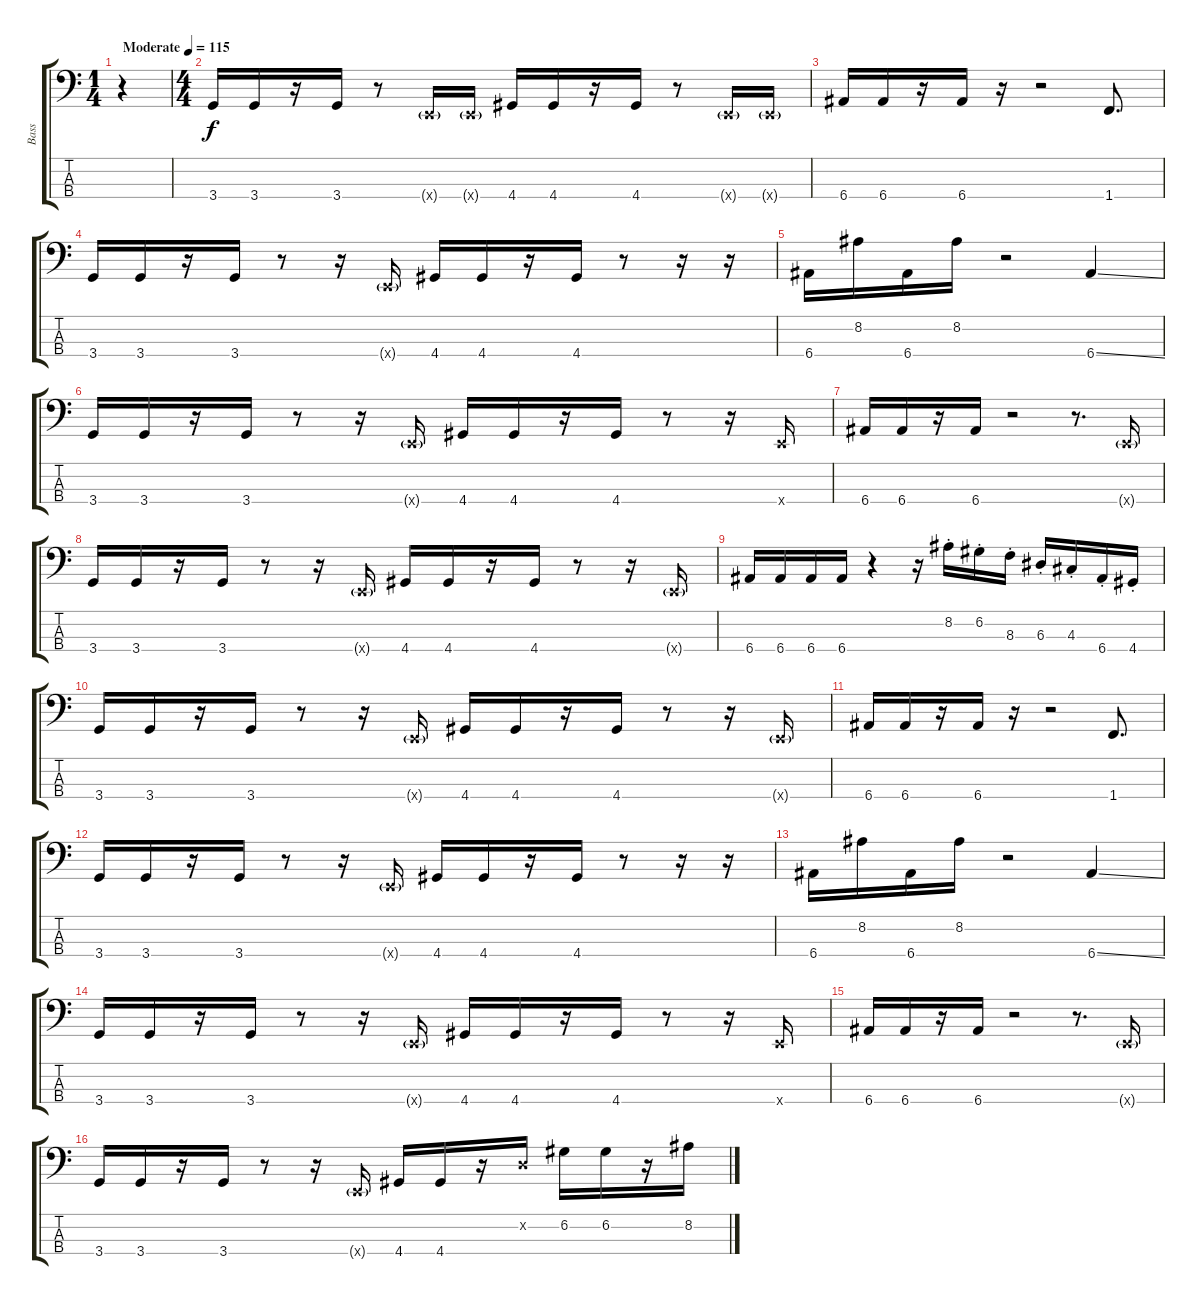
\track ("Bass" "Bass") {instrument electricbassfinger}
\staff {score tabs}
\tuning (G2 D2 A1 E1) {hide}
\ts (1 4)
\tempo (115 "Moderate")
\clef f4
\ks c
r.4{dy f instrument electricbassfinger} |
\ts (4 4)
3.4.16 3.4.16 r.16 3.4.16 r.8 0.4{g x}.16 0.4{g x}.16 4.4.16 4.4.16 r.16 4.4.16 r.8 0.4{g x}.16 0.4{g x}.16 |
6.4.16 6.4.16 r.16 6.4.16 r.16 r.2 1.4.8{d} |
3.4.16 3.4.16 r.16 3.4.16 r.8 r.16 0.4{g x}.16 4.4.16 4.4.16 r.16 4.4.16 r.8 r.16 r.16 |
6.4.16 8.2.16 6.4.16 8.2.16 r.2 6.4{ss}.4 |
3.4.16 3.4.16 r.16 3.4.16 r.8 r.16 0.4{g x}.16 4.4.16 4.4.16 r.16 4.4.16 r.8 r.16 0.4{x}.16 |
6.4.16 6.4.16 r.16 6.4.16 r.2 r.8{d} 0.4{g x}.16 |
3.4.16 3.4.16 r.16 3.4.16 r.8 r.16 0.4{g x}.16 4.4.16 4.4.16 r.16 4.4.16 r.8 r.16 0.4{g x}.16 |
6.4.16 6.4.16 6.4.16 6.4.16 r.4 r.16 8.2{st}.16 6.2{st}.16 8.3{st}.16 6.3{st}.16 4.3{st}.16 6.4{st}.16 4.4{st}.16 |
3.4.16 3.4.16 r.16 3.4.16 r.8 r.16 0.4{g x}.16 4.4.16 4.4.16 r.16 4.4.16 r.8 r.16 0.4{g x}.16 |
6.4.16 6.4.16 r.16 6.4.16 r.16 r.2 1.4.8{d} |
3.4.16 3.4.16 r.16 3.4.16 r.8 r.16 0.4{g x}.16 4.4.16 4.4.16 r.16 4.4.16 r.8 r.16 r.16 |
6.4.16 8.2.16 6.4.16 8.2.16 r.2 6.4{ss}.4 |
3.4.16 3.4.16 r.16 3.4.16 r.8 r.16 0.4{g x}.16 4.4.16 4.4.16 r.16 4.4.16 r.8 r.16 0.4{x}.16 |
6.4.16 6.4.16 r.16 6.4.16 r.2 r.8{d} 0.4{g x}.16 |
3.4.16 3.4.16 r.16 3.4.16 r.8 r.16 0.4{g x}.16 4.4.16 4.4.16 r.16 0.2{x}.16 6.2.16 6.2.16 r.16 8.2.16
